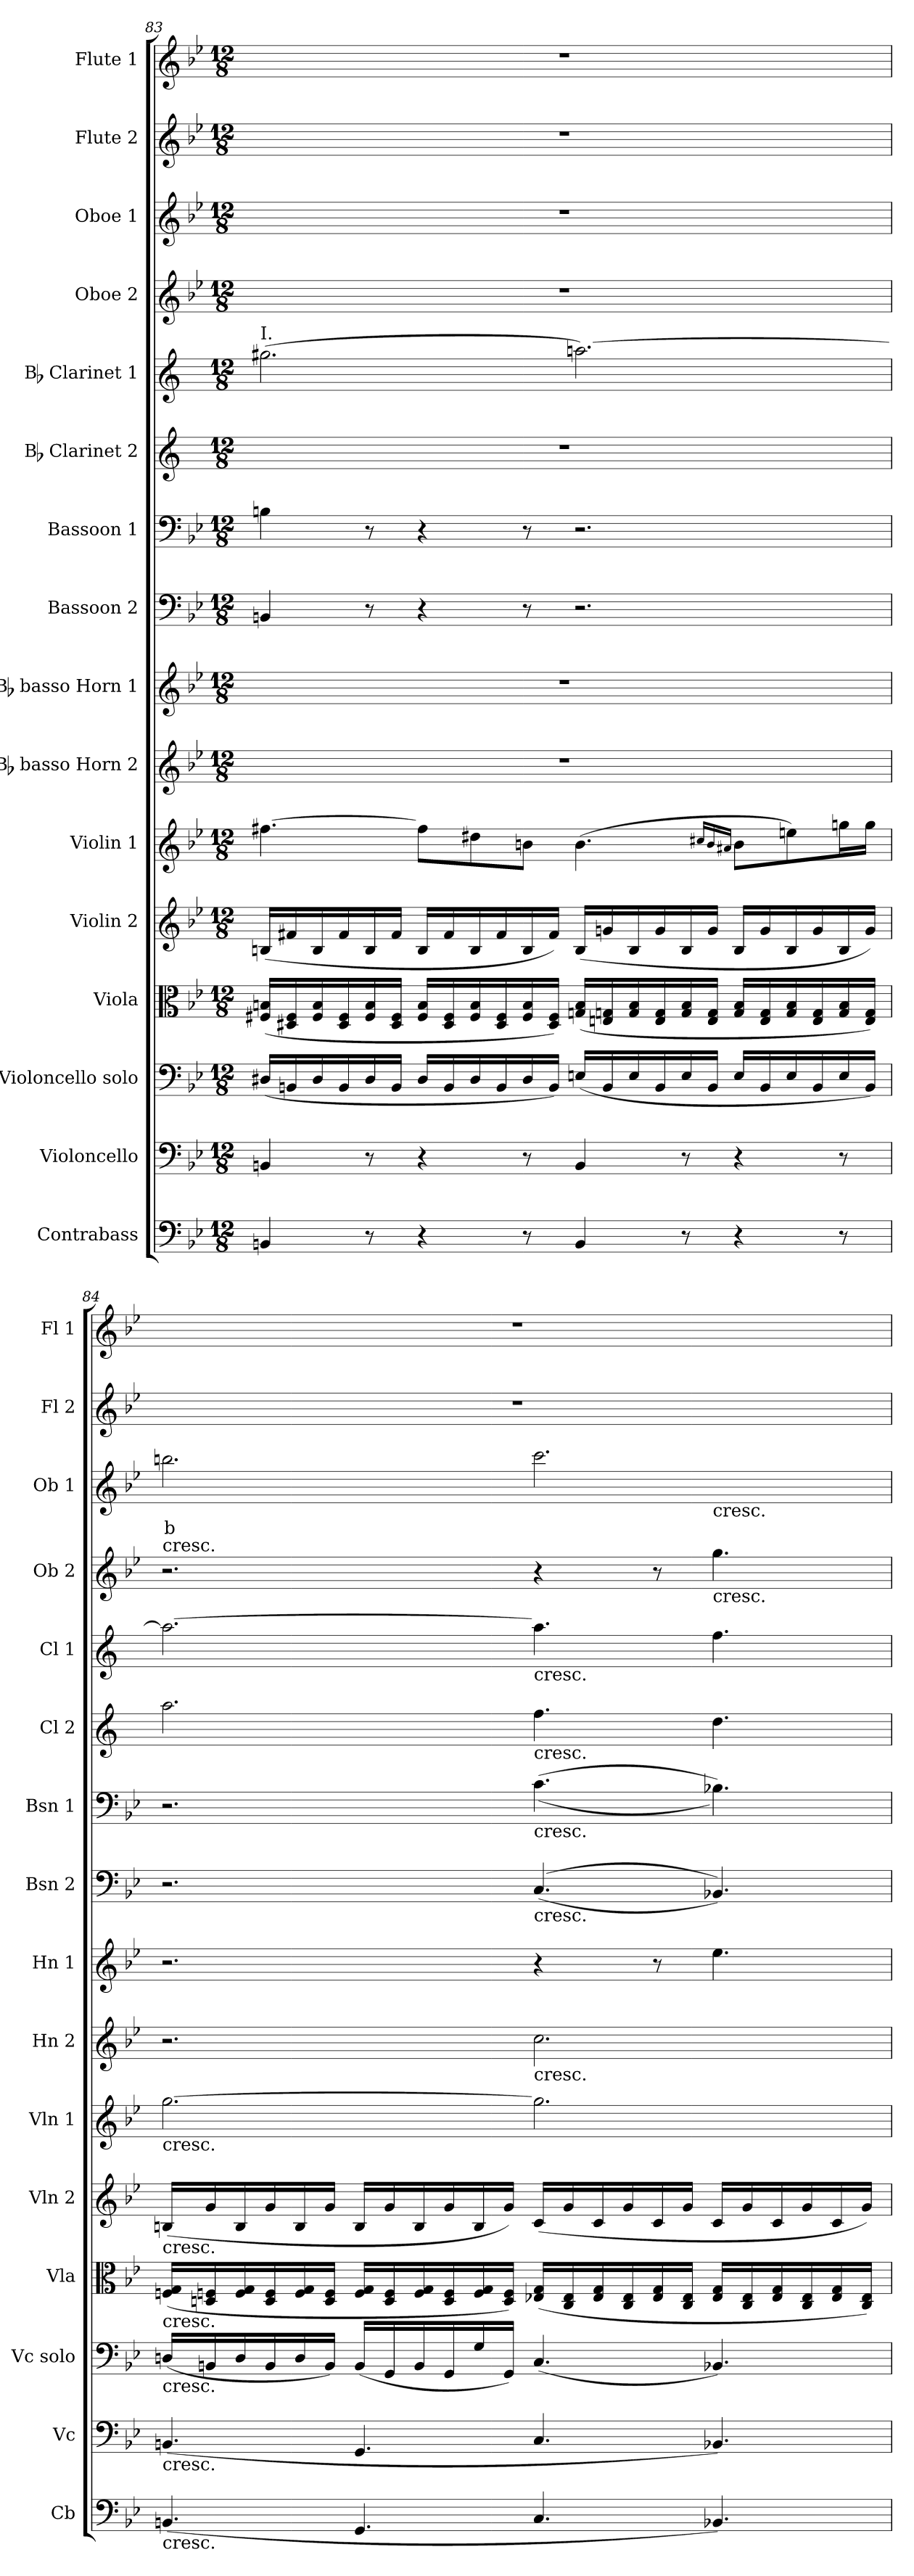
**kern	**kern	**kern	**kern	**kern	**kern	**kern	**kern	**kern	**kern	**kern	**kern	**kern	**kern	**text	**kern	**kern
*part16	*part15	*part14	*part13	*part12	*part11	*part10	*part9	*part8	*part7	*part6	*part5	*part4	*part3	*part3	*part2	*part1
*staff16	*staff15	*staff14	*staff13	*staff12	*staff11	*staff10	*staff9	*staff8	*staff7	*staff6	*staff5	*staff4	*staff3	*staff3	*staff2	*staff1
*I"Contrabass	*I"Violoncello	*I"Violoncello solo	*I"Viola	*I"Violin 2	*I"Violin 1	*I"Bb basso Horn 2	*I"Bb basso Horn 1	*I"Bassoon 2	*I"Bassoon 1	*I"Bb Clarinet 2	*I"Bb Clarinet 1	*I"Oboe 2	*I"Oboe 1	*	*I"Flute 2	*I"Flute 1
*I'Cb	*I'Vc	*I'Vc solo	*I'Vla	*I'Vln 2	*I'Vln 1	*I'Hn 2	*I'Hn 1	*I'Bsn 2	*I'Bsn 1	*I'Cl 2	*I'Cl 1	*I'Ob 2	*I'Ob 1	*	*I'Fl 2	*I'Fl 1
*clefF4	*clefF4	*clefF4	*clefC3	*clefG2	*clefG2	*clefG2	*clefG2	*clefF4	*clefF4	*clefG2	*clefG2	*clefG2	*clefG2	*	*clefG2	*clefG2
*ITrd7c12	*	*	*	*	*	*ITrd8c14	*ITrd8c14	*	*	*ITrd1c2	*ITrd1c2	*	*	*	*	*
*k[b-e-]	*k[b-e-]	*k[b-e-]	*k[b-e-]	*k[b-e-]	*k[b-e-]	*k[b-e-]	*k[b-e-]	*k[b-e-]	*k[b-e-]	*k[b-e-]	*k[b-e-]	*k[b-e-]	*k[b-e-]	*	*k[b-e-]	*k[b-e-]
*M12/8	*M12/8	*M12/8	*M12/8	*M12/8	*M12/8	*M12/8	*M12/8	*M12/8	*M12/8	*M12/8	*M12/8	*M12/8	*M12/8	*	*M12/8	*M12/8
=83	=83	=83	=83	=83	=83	=83	=83	=83	=83	=83	=83	=83	=83	=83	=83	=83
!	!	!	!	!	!	!	!	!	!	!	!LO:TX:a:t=I.	!	!	!	!	!
4BBBn/	4BBn/	(16D#X/LL	(16F#X/ 16Bn/LL	(16Bn/LL	[4.ff#X\	1.r	1.r	4BBn/	4Bn\	1.r	(2.ff#X\	1.r	1.r	.	1.r	1.r
.	.	16BBn/	16D#X/ 16F#/	16f#X/	.	.	.	.	.	.	.	.	.	.	.	.
.	.	16D#/	16F#/ 16B/	16B/	.	.	.	.	.	.	.	.	.	.	.	.
.	.	16BB/	16D#/ 16F#/	16f#/	.	.	.	.	.	.	.	.	.	.	.	.
8r	8r	16D#/	16F#/ 16B/	16B/	.	.	.	8r	8r	.	.	.	.	.	.	.
.	.	16BB/JJ	16D#/ 16F#/JJ	16f#/JJ	.	.	.	.	.	.	.	.	.	.	.	.
4r	4r	16D#/LL	16F#/ 16B/LL	16B/LL	8ff#\L]	.	.	4r	4r	.	.	.	.	.	.	.
.	.	16BB/	16D#/ 16F#/	16f#/	.	.	.	.	.	.	.	.	.	.	.	.
.	.	16D#/	16F#/ 16B/	16B/	8dd#X\	.	.	.	.	.	.	.	.	.	.	.
.	.	16BB/	16D#/ 16F#/	16f#/	.	.	.	.	.	.	.	.	.	.	.	.
8r	8r	16D#/	16F#/ 16B/	16B/	8bn\J	.	.	8r	8r	.	.	.	.	.	.	.
.	.	16BB/JJ)	16D#/ 16F#/JJ)	16f#/JJ)	.	.	.	.	.	.	.	.	.	.	.	.
4BBB/	4BB/	(16En/LL	(16Gn/ 16B/LL	(16B/LL	(4.b\	.	.	2.r	2.r	.	[2.ggn\)	.	.	.	.	.
.	.	16BB/	16En/ 16Gn/	16gn/	.	.	.	.	.	.	.	.	.	.	.	.
.	.	16E/	16G/ 16B/	16B/	.	.	.	.	.	.	.	.	.	.	.	.
.	.	16BB/	16E/ 16G/	16g/	.	.	.	.	.	.	.	.	.	.	.	.
8r	8r	16E/	16G/ 16B/	16B/	.	.	.	.	.	.	.	.	.	.	.	.
.	.	16BB/JJ	16E/ 16G/JJ	16g/JJ	.	.	.	.	.	.	.	.	.	.	.	.
.	.	.	.	.	16qcc#X/LL	.	.	.	.	.	.	.	.	.	.	.
.	.	.	.	.	16qb/	.	.	.	.	.	.	.	.	.	.	.
.	.	.	.	.	16qa#X/JJ	.	.	.	.	.	.	.	.	.	.	.
4r	4r	16E/LL	16G/ 16B/LL	16B/LL	8b\L	.	.	.	.	.	.	.	.	.	.	.
.	.	16BB/	16E/ 16G/	16g/	.	.	.	.	.	.	.	.	.	.	.	.
.	.	16E/	16G/ 16B/	16B/	8een\)	.	.	.	.	.	.	.	.	.	.	.
.	.	16BB/	16E/ 16G/	16g/	.	.	.	.	.	.	.	.	.	.	.	.
8r	8r	16E/	16G/ 16B/	16B/	16ggn\L	.	.	.	.	.	.	.	.	.	.	.
.	.	16BB/JJ)	16E/ 16G/JJ)	16g/JJ)	16gg\JJ	.	.	.	.	.	.	.	.	.	.	.
!!LO:PB:g=z
=84	=84	=84	=84	=84	=84	=84	=84	=84	=84	=84	=84	=84	=84	=84	=84	=84
!	!	!	!	!	!	!	!	!	!	!	!	!	!LO:TX:a:t=cresc.	!	!	!
!	!	!	!	!	!	!	!	!	!	!	!	!LO:TX:a:t=cresc.	!	!	!	!
!	!	!	!	!	!LO:TX:b:t=cresc.	!	!	!	!	!	!	!	!	!	!	!
!	!	!	!	!LO:TX:b:t=cresc.	!	!	!	!	!	!	!	!	!	!	!	!
!	!	!	!LO:TX:b:t=cresc.	!	!	!	!	!	!	!	!	!	!	!	!	!
!	!	!LO:TX:b:t=cresc.	!	!	!	!	!	!	!	!	!	!	!	!	!	!
!	!LO:TX:b:t=cresc.	!	!	!	!	!	!	!	!	!	!	!	!	!	!	!
!LO:TX:b:t=cresc.	!	!	!	!	!	!	!	!	!	!	!	!	!	!	!	!
!	!	!	!	!	!	!	!	!	!	!	!	!	!	!LO:LY:b:color=#FF0000	!	!
*	*	*	*	*	*	*	*	*	*	*	*	*	*^	*	*	*
(4.BBBn/	(4.BBn/	(16Dn/LL	(16Fn/ 16G/LL	(16Bn/LL	[2.gg\	2.r	2.r	2.r	2.r	2.gg\	2.gg\_	2.r	2.bbn\	1ryy	b	1.r	1.r
.	.	16BBn/	16Dn/ 16Fn/	16g/	.	.	.	.	.	.	.	.	.	.	.	.	.
.	.	16D/	16F/ 16G/	16B/	.	.	.	.	.	.	.	.	.	.	.	.	.
.	.	16BB/	16D/ 16F/	16g/	.	.	.	.	.	.	.	.	.	.	.	.	.
.	.	16D/	16F/ 16G/	16B/	.	.	.	.	.	.	.	.	.	.	.	.	.
.	.	16BB/JJ)	16D/ 16F/JJ	16g/JJ	.	.	.	.	.	.	.	.	.	.	.	.	.
4.GGG/	4.GG/	(16BB/LL	16F/ 16G/LL	16B/LL	.	.	.	.	.	.	.	.	.	.	.	.	.
.	.	16GG/	16D/ 16F/	16g/	.	.	.	.	.	.	.	.	.	.	.	.	.
.	.	16BB/	16F/ 16G/	16B/	.	.	.	.	.	.	.	.	.	.	.	.	.
.	.	16GG/	16D/ 16F/	16g/	.	.	.	.	.	.	.	.	.	.	.	.	.
.	.	16G/	16F/ 16G/	16B/	.	.	.	.	.	.	.	.	.	.	.	.	.
.	.	16GG/JJ)	16D/ 16F/JJ)	16g/JJ)	.	.	.	.	.	.	.	.	.	.	.	.	.
!	!	!	!	!	!	!	!	!	!	!	!LO:TX:b:t=cresc.	!	!	!	!	!	!
!	!	!	!	!	!	!	!	!	!	!LO:TX:b:t=cresc.	!	!	!	!	!	!	!
!	!	!	!	!	!	!	!	!	!LO:TX:b:t=cresc.	!	!	!	!	!	!	!	!
!	!	!	!	!	!	!	!	!LO:TX:b:t=cresc.	!	!	!	!	!	!	!	!	!
!	!	!	!	!	!	!LO:TX:b:t=cresc.	!	!	!	!	!	!	!	!	!	!	!
4.CC/	4.C/	(4.C/	(16E-X/ 16G/LL	(16c/LL	2.gg\]	2.c\	4r	((4.C/	((4.c\	4.ee-\	4.gg\]	4r	2.ccc\	.	.	.	.
.	.	.	16C/ 16E-/	16g/	.	.	.	.	.	.	.	.	.	.	.	.	.
.	.	.	16E-/ 16G/	16c/	.	.	.	.	.	.	.	.	.	.	.	.	.
.	.	.	16C/ 16E-/	16g/	.	.	.	.	.	.	.	.	.	.	.	.	.
.	.	.	16E-/ 16G/	16c/	.	.	8r	.	.	.	.	8r	.	8ryy	.	.	.
.	.	.	16C/ 16E-/JJ	16g/JJ	.	.	.	.	.	.	.	.	.	.	.	.	.
!	!	!	!	!	!	!	!	!	!	!	!	!	!	!LO:TX:b:t=cresc.	!	!	!
!	!	!	!	!	!	!	!	!	!	!	!	!LO:TX:b:t=cresc.	!	!	!	!	!
4.BBB-X/)	4.BB-X/)	4.BB-X/)	16E-/ 16G/LL	16c/LL	.	.	4.e-\	4.BB-X/))	4.B-X\))	4.cc\	4.ee-\	4.gg\	.	4.ryy	.	.	.
.	.	.	16C/ 16E-/	16g/	.	.	.	.	.	.	.	.	.	.	.	.	.
.	.	.	16E-/ 16G/	16c/	.	.	.	.	.	.	.	.	.	.	.	.	.
.	.	.	16C/ 16E-/	16g/	.	.	.	.	.	.	.	.	.	.	.	.	.
.	.	.	16E-/ 16G/	16c/	.	.	.	.	.	.	.	.	.	.	.	.	.
.	.	.	16C/ 16E-/JJ)	16g/JJ)	.	.	.	.	.	.	.	.	.	.	.	.	.
*	*	*	*	*	*	*	*	*	*	*	*	*	*v	*v	*	*	*
=	=	=	=	=	=	=	=	=	=	=	=	=	=	=	=	=
*-	*-	*-	*-	*-	*-	*-	*-	*-	*-	*-	*-	*-	*-	*-	*-	*-
